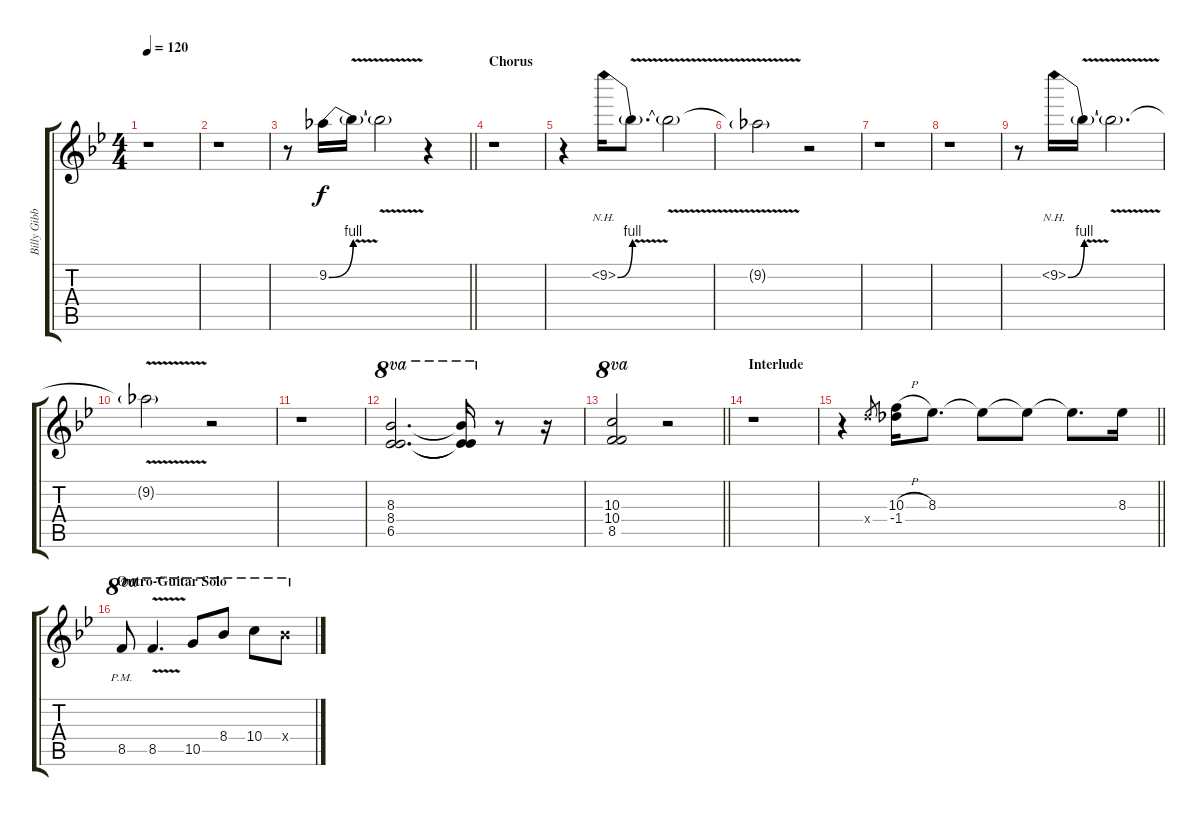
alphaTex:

\track ("Billy Gibbons-Distortion Gtr." "Billy Gibb") {instrument distortionguitar}
\staff {score tabs}
\tuning (E4 B3 G3 D4 A3 E3) {hide}
\ts (4 4)
\tempo 120
\clef g2
\ks bb
r.1{dy f} |
r.1 |
\barLineRight lightlight
r.8 9.2{be (bend 0 0 60 4)}.16 9.2{v t}.16 9.2{v t}.2 r.4 |
\section ("" "Chorus")
r.1 |
r.4 9.2{be (bend 0 0 60 4) nh}.16 9.2{v t}.8{d} 9.2{v t}.2 |
9.2{v t}.2 r.2 |
r.1 |
r.1 |
r.8 9.2{be (bend 0 0 60 4) nh}.16 9.2{v t}.16 9.2{v t}.2{d} |
9.2{v t}.2 r.2 |
r.1 |
(8.3 8.4 6.5).2{d ot 8va} (8.3{t} 8.4{t} 6.5{t}).16{ot 8va} r.8 r.16 |
\barLineRight lightlight
(10.3 10.4 8.5).2{ot 8va} r.2 |
\section ("" "Interlude")
r.1 |
\barLineRight lightlight
r.4 0.4{x}.8{gr} (10.3{h} -1.4).16 8.3.8{d} 8.3{t}.8 8.3{t}.8 8.3{t}.8{d} 8.3.16 |
\section ("" "Outro-Guitar Solo")
8.5{pm}.8{ot 8va} 8.5{v}.4{d ot 8va} 10.5.8{ot 8va} 8.4.8{ot 8va} 10.4.8{ot 8va} 8.4{x}.8{ot 8va}
